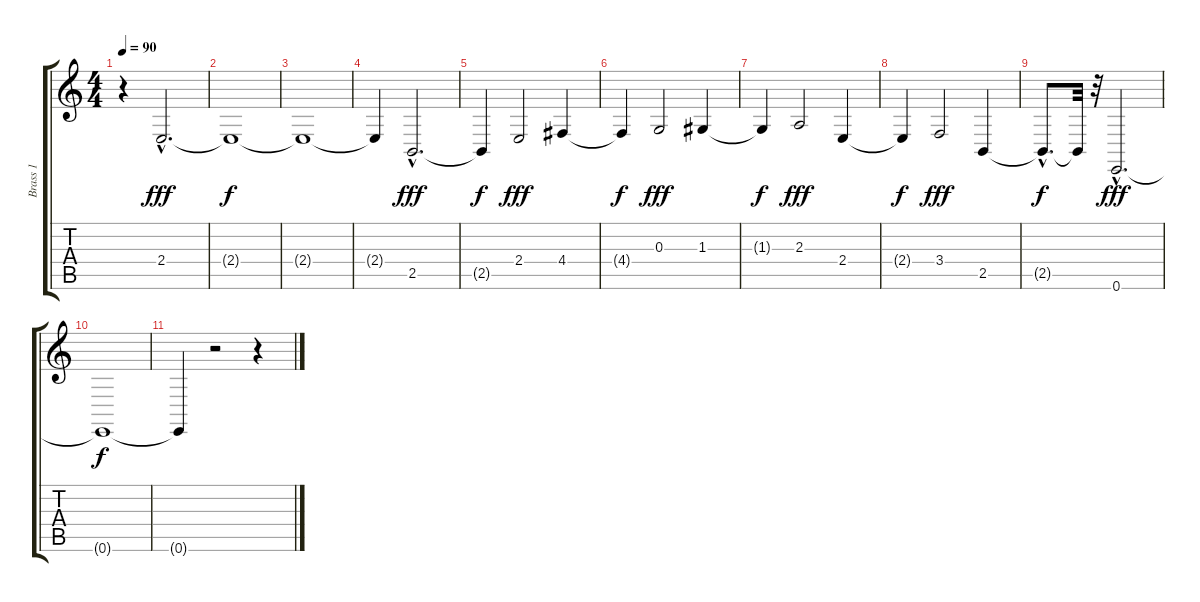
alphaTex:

\track ("Brass 1" "Brass 1") {instrument choiraahs}
\staff {score tabs}
\tuning (E4 B3 G3 D3 A2 E2) {hide}
\ts (4 4)
\tempo 90
\clef g2
\ks c
r.4{dy fff instrument choiraahs} 2.4{hac}.2{d volume 12} |
2.4{t}.1{dy f} |
2.4{t}.1 |
2.4{t}.4 2.5{hac}.2{d dy fff volume 16} |
2.5{t}.4{dy f} 2.4.2{dy fff} 4.4.4 |
4.4{t}.4{dy f} 0.3.2{dy fff} 1.3.4 |
1.3{t}.4{dy f} 2.3.2{dy fff} 2.4.4 |
2.4{t}.4{dy f} 3.4.2{dy fff} 2.5.4 |
2.5{hac t}.8{d dy f} 2.5{t}.32 r.32 0.6{hac}.2{d dy fff volume 16} |
0.6{t}.1{dy f} |
0.6{t}.4 r.2 r.4
